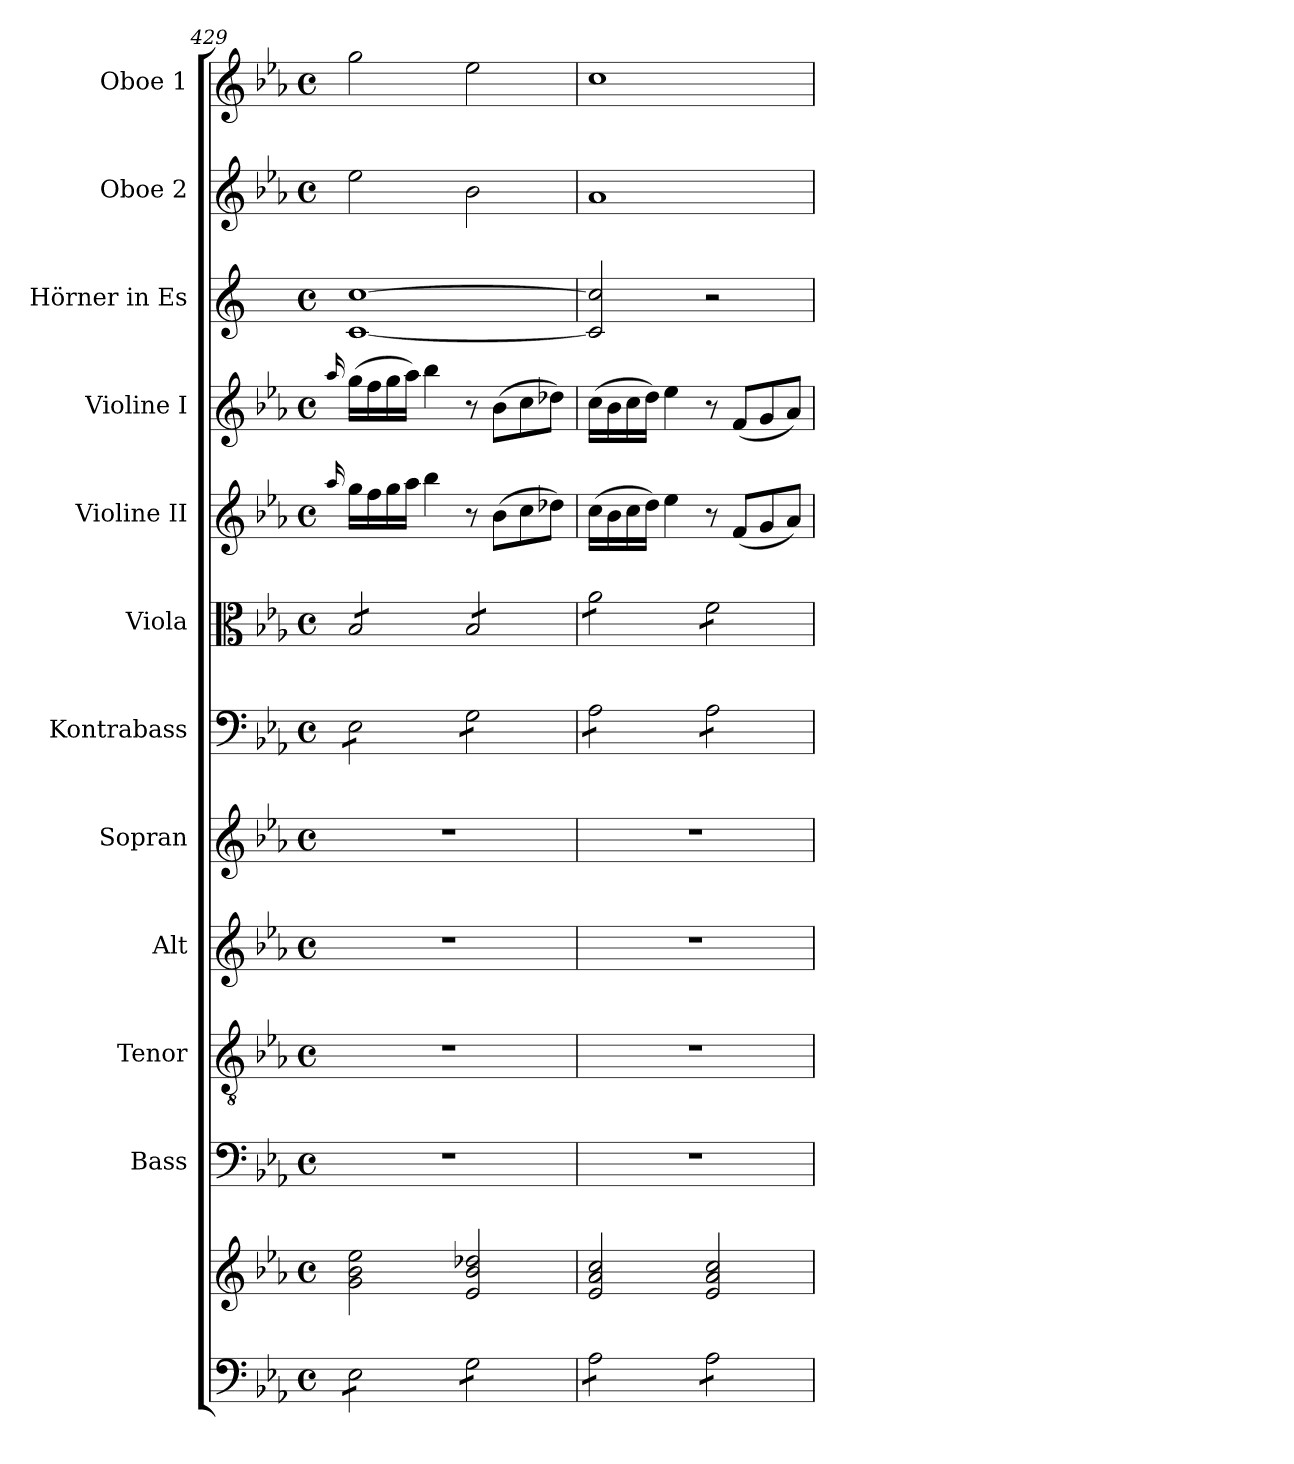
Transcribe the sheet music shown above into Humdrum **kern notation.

**kern	**kern	**kern	**kern	**kern	**kern	**kern	**kern	**kern	**kern	**kern	**kern	**kern
*part12	*part12	*part11	*part10	*part9	*part8	*part7	*part6	*part5	*part4	*part3	*part2	*part1
*staff13	*staff12	*staff11	*staff10	*staff9	*staff8	*staff7	*staff6	*staff5	*staff4	*staff3	*staff2	*staff1
*	*	*I"Bass	*I"Tenor	*I"Alt	*I"Sopran	*I"Kontrabass	*I"Viola	*I"Violine II	*I"Violine I	*I"Hörner in Es	*I"Oboe 2	*I"Oboe 1
*	*	*I'B.	*I'T.	*I'A.	*I'S.	*I'Kb.	*I'Vla.	*I'Vl. II	*I'Vl. I	*	*I'Ob. 2	*I'Ob. 1
*clefF4	*clefG2	*clefF4	*clefGv2	*clefG2	*clefG2	*clefF4	*clefC3	*clefG2	*clefG2	*clefG2	*clefG2	*clefG2
*	*	*	*	*	*	*ITrd7c12	*	*	*	*ITrd5c9	*	*
*k[b-e-a-]	*k[b-e-a-]	*k[b-e-a-]	*k[b-e-a-]	*k[b-e-a-]	*k[b-e-a-]	*k[b-e-a-]	*k[b-e-a-]	*k[b-e-a-]	*k[b-e-a-]	*k[b-e-a-]	*k[b-e-a-]	*k[b-e-a-]
*E-:	*E-:	*E-:	*E-:	*E-:	*E-:	*E-:	*E-:	*E-:	*E-:	*E-:	*E-:	*E-:
*M4/4	*M4/4	*M4/4	*M4/4	*M4/4	*M4/4	*M4/4	*M4/4	*M4/4	*M4/4	*M4/4	*M4/4	*M4/4
*met(c)	*met(c)	*met(c)	*met(c)	*met(c)	*met(c)	*met(c)	*met(c)	*met(c)	*met(c)	*met(c)	*met(c)	*met(c)
=429	=429	=429	=429	=429	=429	=429	=429	=429	=429	=429	=429	=429
.	.	.	.	.	.	.	.	16qqaa-/	16qqaa-/	.	.	.
*tremolo	*	*	*	*	*	*	*	*	*	*	*	*
*	*	*	*	*	*	*tremolo	*	*	*	*	*	*
*	*	*	*	*	*	*	*tremolo	*	*	*	*	*
8E-\L	2g\ 2b-\ 2ee-\	1r	1r	1r	1r	8EE-\L	8B-/L	16gg\LL	(>16gg\LL	[1E- [1e-	2ee-\	2gg\
.	.	.	.	.	.	.	.	16ff\	16ff\	.	.	.
8E-\	.	.	.	.	.	8EE-\	8B-/	16gg\	16gg\	.	.	.
.	.	.	.	.	.	.	.	16aa-\JJ	16aa-\JJ)	.	.	.
8E-\	.	.	.	.	.	8EE-\	8B-/	4bb-\	4bb-\	.	.	.
8E-\J	.	.	.	.	.	8EE-\J	8B-/J	.	.	.	.	.
8G\L	2e-/ 2b-/ 2dd-X/	.	.	.	.	8GG\L	8B-/L	8r	8r	.	2b-\	2ee-\
8G\	.	.	.	.	.	8GG\	8B-/	(>8b-\L	(>8b-\L	.	.	.
8G\	.	.	.	.	.	8GG\	8B-/	8cc\	8cc\	.	.	.
8G\J	.	.	.	.	.	8GG\J	8B-/J	8dd-X\J)	8dd-X\J)	.	.	.
!!LO:PB:g=z
=430	=430	=430	=430	=430	=430	=430	=430	=430	=430	=430	=430	=430
8A-\L	2e-/ 2a-/ 2cc/	1r	1r	1r	1r	8AA-\L	8a-\L	(>16cc\LL	(>16cc\LL	2E-/] 2e-/]	1a-	1cc
.	.	.	.	.	.	.	.	16b-\	16b-\	.	.	.
8A-\	.	.	.	.	.	8AA-\	8a-\	16cc\	16cc\	.	.	.
.	.	.	.	.	.	.	.	16dd\JJ)	16dd\JJ)	.	.	.
8A-\	.	.	.	.	.	8AA-\	8a-\	4ee-\	4ee-\	.	.	.
8A-\J	.	.	.	.	.	8AA-\J	8a-\J	.	.	.	.	.
8A-\L	2e-/ 2a-/ 2cc/	.	.	.	.	8AA-\L	8f\L	8r	8r	2r	.	.
8A-\	.	.	.	.	.	8AA-\	8f\	(<8f/L	(<8f/L	.	.	.
8A-\	.	.	.	.	.	8AA-\	8f\	8g/	8g/	.	.	.
8A-\J	.	.	.	.	.	8AA-\J	8f\J	8a-/J)	8a-/J)	.	.	.
*	*	*	*	*	*	*	*Xtremolo	*	*	*	*	*
*	*	*	*	*	*	*Xtremolo	*	*	*	*	*	*
*Xtremolo	*	*	*	*	*	*	*	*	*	*	*	*
=	=	=	=	=	=	=	=	=	=	=	=	=
*-	*-	*-	*-	*-	*-	*-	*-	*-	*-	*-	*-	*-
